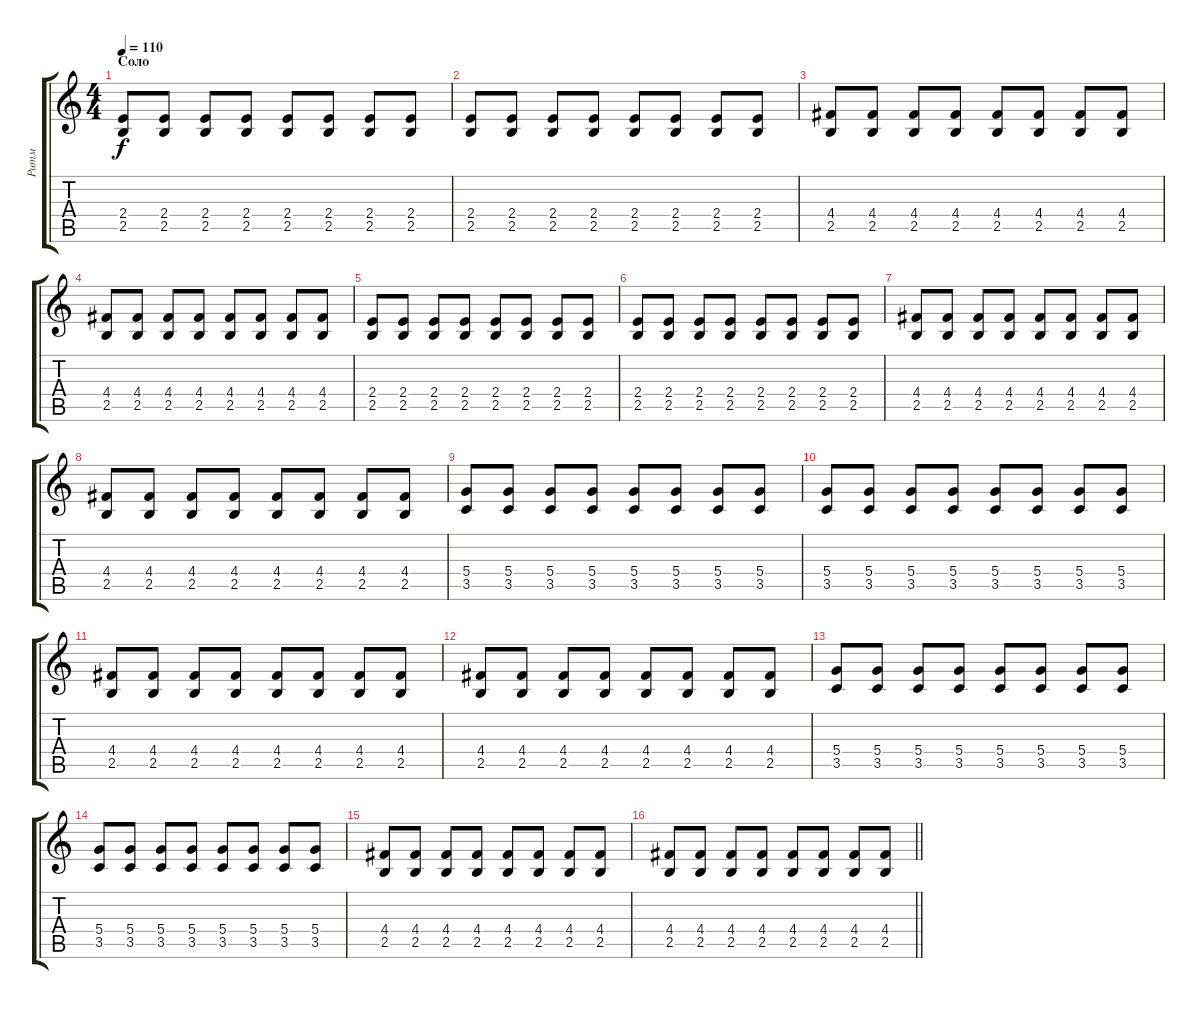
\track ("Ритм" "Ритм") {instrument distortionguitar}
\staff {score tabs}
\tuning (E4 B3 G3 D3 A2 E2) {hide}
\ts (4 4)
\section ("" "Соло")
\tempo 110
\clef g2
\ks c
(2.4 2.5).8{dy f volume 12} (2.4 2.5).8 (2.4 2.5).8 (2.4 2.5).8 (2.4 2.5).8 (2.4 2.5).8 (2.4 2.5).8 (2.4 2.5).8 |
(2.4 2.5).8 (2.4 2.5).8 (2.4 2.5).8 (2.4 2.5).8 (2.4 2.5).8 (2.4 2.5).8 (2.4 2.5).8 (2.4 2.5).8 |
(4.4 2.5).8 (4.4 2.5).8 (4.4 2.5).8 (4.4 2.5).8 (4.4 2.5).8 (4.4 2.5).8 (4.4 2.5).8 (4.4 2.5).8 |
(4.4 2.5).8 (4.4 2.5).8 (4.4 2.5).8 (4.4 2.5).8 (4.4 2.5).8 (4.4 2.5).8 (4.4 2.5).8 (4.4 2.5).8 |
(2.4 2.5).8 (2.4 2.5).8 (2.4 2.5).8 (2.4 2.5).8 (2.4 2.5).8 (2.4 2.5).8 (2.4 2.5).8 (2.4 2.5).8 |
(2.4 2.5).8 (2.4 2.5).8 (2.4 2.5).8 (2.4 2.5).8 (2.4 2.5).8 (2.4 2.5).8 (2.4 2.5).8 (2.4 2.5).8 |
(4.4 2.5).8 (4.4 2.5).8 (4.4 2.5).8 (4.4 2.5).8 (4.4 2.5).8 (4.4 2.5).8 (4.4 2.5).8 (4.4 2.5).8 |
(4.4 2.5).8 (4.4 2.5).8 (4.4 2.5).8 (4.4 2.5).8 (4.4 2.5).8 (4.4 2.5).8 (4.4 2.5).8 (4.4 2.5).8 |
(5.4 3.5).8 (5.4 3.5).8 (5.4 3.5).8 (5.4 3.5).8 (5.4 3.5).8 (5.4 3.5).8 (5.4 3.5).8 (5.4 3.5).8 |
(5.4 3.5).8 (5.4 3.5).8 (5.4 3.5).8 (5.4 3.5).8 (5.4 3.5).8 (5.4 3.5).8 (5.4 3.5).8 (5.4 3.5).8 |
(4.4 2.5).8 (4.4 2.5).8 (4.4 2.5).8 (4.4 2.5).8 (4.4 2.5).8 (4.4 2.5).8 (4.4 2.5).8 (4.4 2.5).8 |
(4.4 2.5).8 (4.4 2.5).8 (4.4 2.5).8 (4.4 2.5).8 (4.4 2.5).8 (4.4 2.5).8 (4.4 2.5).8 (4.4 2.5).8 |
(5.4 3.5).8 (5.4 3.5).8 (5.4 3.5).8 (5.4 3.5).8 (5.4 3.5).8 (5.4 3.5).8 (5.4 3.5).8 (5.4 3.5).8 |
(5.4 3.5).8 (5.4 3.5).8 (5.4 3.5).8 (5.4 3.5).8 (5.4 3.5).8 (5.4 3.5).8 (5.4 3.5).8 (5.4 3.5).8 |
(4.4 2.5).8 (4.4 2.5).8 (4.4 2.5).8 (4.4 2.5).8 (4.4 2.5).8 (4.4 2.5).8 (4.4 2.5).8 (4.4 2.5).8 |
\barLineRight lightlight
(4.4 2.5).8 (4.4 2.5).8 (4.4 2.5).8 (4.4 2.5).8 (4.4 2.5).8 (4.4 2.5).8 (4.4 2.5).8 (4.4 2.5).8
